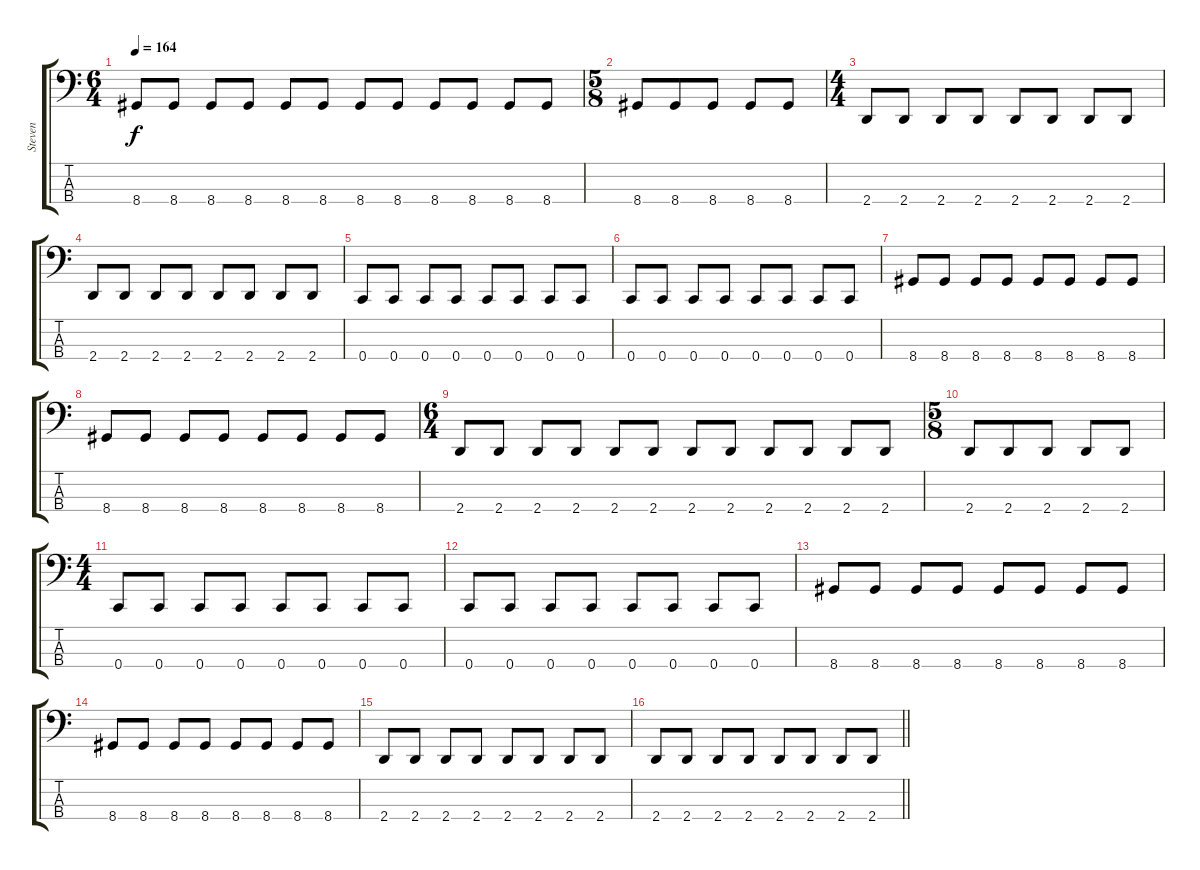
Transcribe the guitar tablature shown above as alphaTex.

\track ("Steven" "Steven") {solo instrument electricbasspick}
\staff {score tabs}
\tuning (F2 C2 G1 C1) {hide}
\ts (6 4)
\tempo 164
\clef f4
\ks c
8.4.8{dy f} 8.4.8 8.4.8 8.4.8 8.4.8 8.4.8 8.4.8 8.4.8 8.4.8 8.4.8 8.4.8 8.4.8 |
\ts (5 8)
8.4.8 8.4.8 8.4.8 8.4.8 8.4.8 |
\ts (4 4)
2.4.8 2.4.8 2.4.8 2.4.8 2.4.8 2.4.8 2.4.8 2.4.8 |
2.4.8 2.4.8 2.4.8 2.4.8 2.4.8 2.4.8 2.4.8 2.4.8 |
0.4.8 0.4.8 0.4.8 0.4.8 0.4.8 0.4.8 0.4.8 0.4.8 |
0.4.8 0.4.8 0.4.8 0.4.8 0.4.8 0.4.8 0.4.8 0.4.8 |
8.4.8 8.4.8 8.4.8 8.4.8 8.4.8 8.4.8 8.4.8 8.4.8 |
8.4.8 8.4.8 8.4.8 8.4.8 8.4.8 8.4.8 8.4.8 8.4.8 |
\ts (6 4)
2.4.8 2.4.8 2.4.8 2.4.8 2.4.8 2.4.8 2.4.8 2.4.8 2.4.8 2.4.8 2.4.8 2.4.8 |
\ts (5 8)
2.4.8 2.4.8 2.4.8 2.4.8 2.4.8 |
\ts (4 4)
0.4.8 0.4.8 0.4.8 0.4.8 0.4.8 0.4.8 0.4.8 0.4.8 |
0.4.8 0.4.8 0.4.8 0.4.8 0.4.8 0.4.8 0.4.8 0.4.8 |
8.4.8 8.4.8 8.4.8 8.4.8 8.4.8 8.4.8 8.4.8 8.4.8 |
8.4.8 8.4.8 8.4.8 8.4.8 8.4.8 8.4.8 8.4.8 8.4.8 |
2.4.8 2.4.8 2.4.8 2.4.8 2.4.8 2.4.8 2.4.8 2.4.8 |
\barLineRight lightlight
2.4.8 2.4.8 2.4.8 2.4.8 2.4.8 2.4.8 2.4.8 2.4.8
